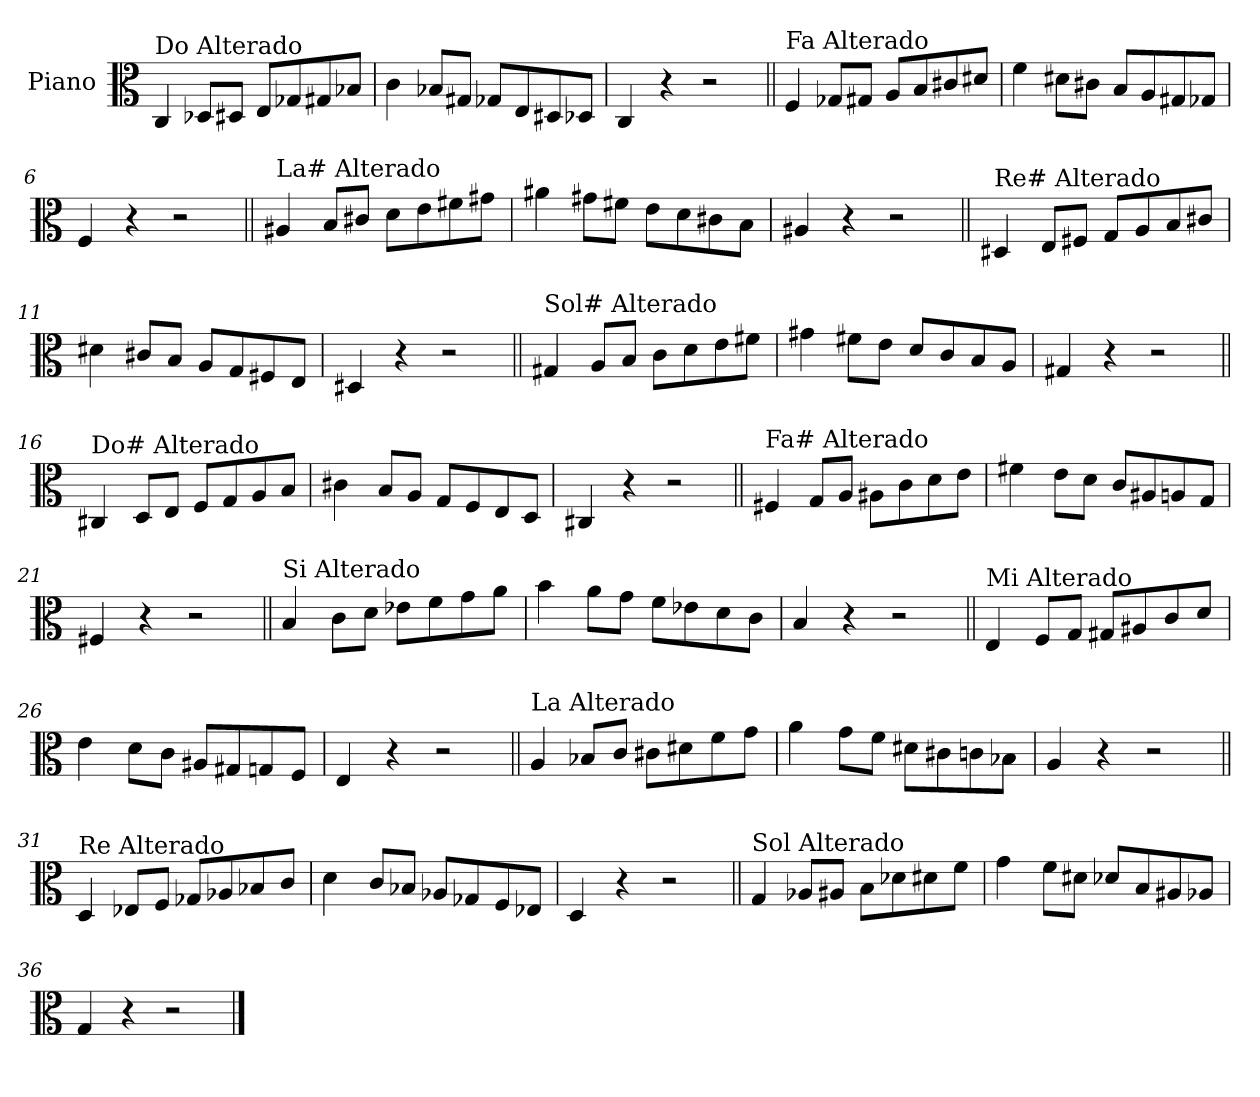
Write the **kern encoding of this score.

**kern
*part1
*staff1
*I"Piano
*I'Pno.
*clefC3
*k[]
=1
!LO:TX:a:t=Do Alterado
4C/
8D-X/L
8D#X/J
8E/L
8G-X/
8G#X/
8B-X/J
=2
4c\
8B-X/L
8G#X/J
8G-X/L
8E/
8D#X/
8D-X/J
=3
4C/
4r
2r
=4||
!LO:TX:a:t=Fa Alterado
4F/
8G-X/L
8G#X/J
8A/L
8B/
8c#X/
8d#X/J
=5
4f\
8d#X\L
8c#X\J
8B/L
8A/
8G#X/
8G-X/J
=6
4F/
4r
2r
!!LO:LB:g=z
=7||
!LO:TX:a:t=La# Alterado
4A#X/
8B/L
8c#X/J
8d\L
8e\
8f#X\
8g#X\J
=8
4a#X\
8g#X\L
8f#X\J
8e\L
8d\
8c#X\
8B\J
=9
4A#X/
4r
2r
=10||
!LO:TX:a:t=Re# Alterado
4D#X/
8E/L
8F#X/J
8G/L
8A/
8B/
8c#X/J
=11
4d#X\
8c#X/L
8B/J
8A/L
8G/
8F#X/
8E/J
=12
4D#X/
4r
2r
!!LO:LB:g=z
=13||
!LO:TX:a:t=Sol# Alterado
4G#X/
8A/L
8B/J
8c\L
8d\
8e\
8f#X\J
=14
4g#X\
8f#X\L
8e\J
8d/L
8c/
8B/
8A/J
=15
4G#X/
4r
2r
=16||
!LO:TX:a:t=Do# Alterado
4C#X/
8D/L
8E/J
8F/L
8G/
8A/
8B/J
=17
4c#X\
8B/L
8A/J
8G/L
8F/
8E/
8D/J
=18
4C#X/
4r
2r
!!LO:LB:g=z
=19||
!LO:TX:a:t=Fa# Alterado
4F#X/
8G/L
8A/J
8A#X\L
8c\
8d\
8e\J
=20
4f#X\
8e\L
8d\J
8c/L
8A#X/
8An/
8G/J
=21
4F#X/
4r
2r
=22||
!LO:TX:a:t=Si Alterado
4B/
8c\L
8d\J
8e-X\L
8f\
8g\
8a\J
=23
4b\
8a\L
8g\J
8f\L
8e-X\
8d\
8c\J
=24
4B/
4r
2r
!!LO:LB:g=z
=25||
!LO:TX:a:t=Mi Alterado
4E/
8F/L
8G/J
8G#X/L
8A#X/
8c/
8d/J
=26
4e\
8d\L
8c\J
8A#X/L
8G#X/
8Gn/
8F/J
=27
4E/
4r
2r
=28||
!LO:TX:a:t=La Alterado
4A/
8B-X/L
8c/J
8c#X\L
8d#X\
8f\
8g\J
=29
4a\
8g\L
8f\J
8d#X\L
8c#X\
8cn\
8B-X\J
=30
4A/
4r
2r
!!LO:LB:g=z
=31||
!LO:TX:a:t=Re Alterado
4D/
8E-X/L
8F/J
8G-X/L
8A-X/
8B-X/
8c/J
=32
4d\
8c/L
8B-X/J
8A-X/L
8G-X/
8F/
8E-X/J
=33
4D/
4r
2r
=34||
!LO:TX:a:t=Sol Alterado
4G/
8A-X/L
8A#X/J
8B\L
8d-X\
8d#X\
8f\J
=35
4g\
8f\L
8d#X\J
8d-X/L
8B/
8A#X/
8A-X/J
=36
4G/
4r
2r
==
*-
